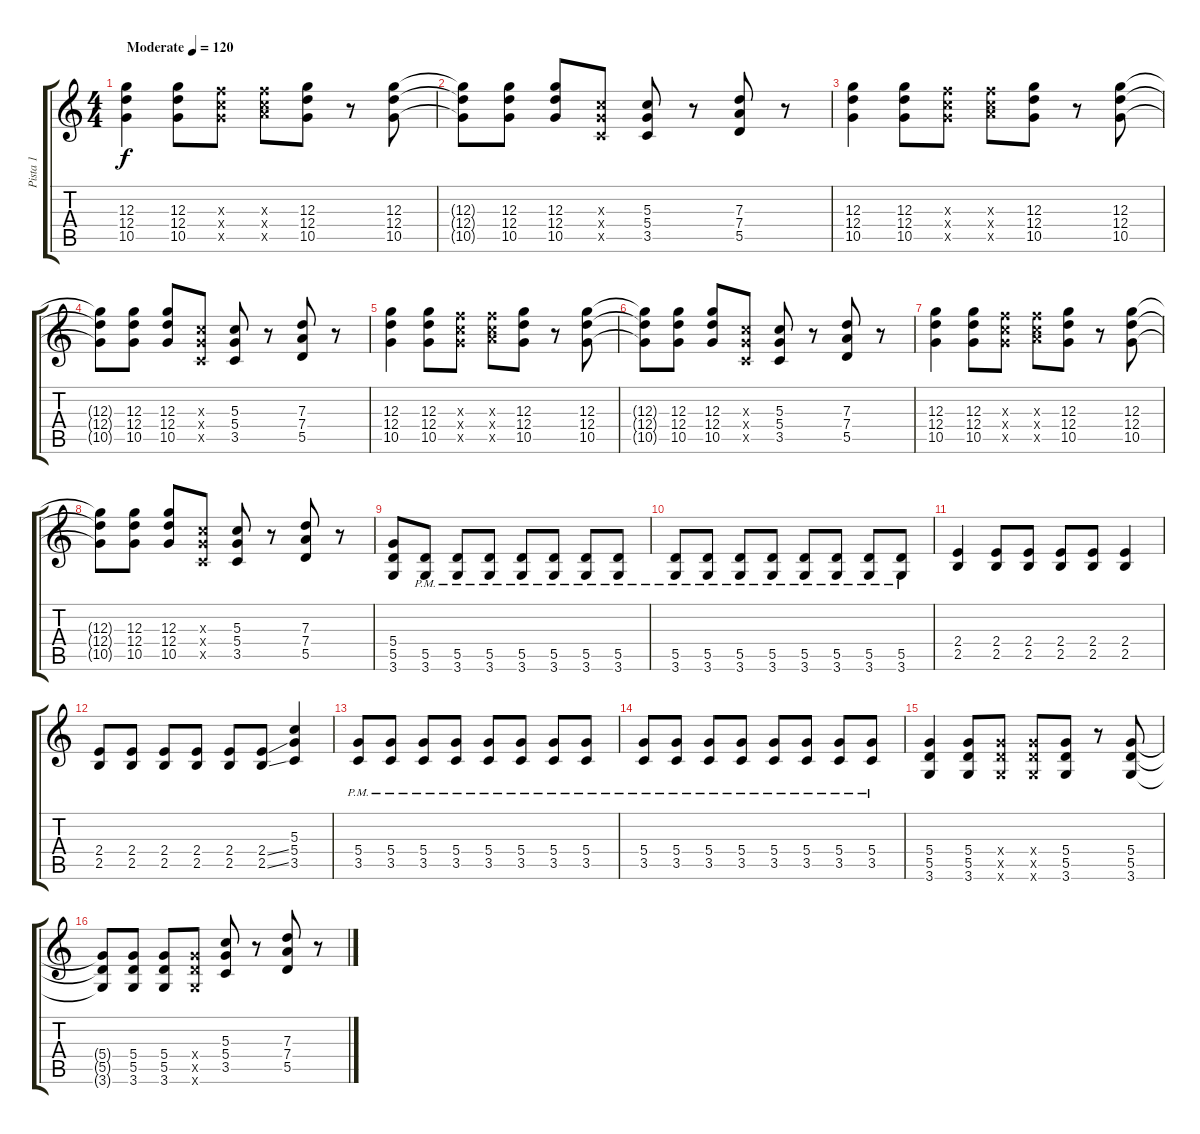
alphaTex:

\track ("Pista 1" "Pista 1") {instrument distortionguitar}
\staff {score tabs}
\tuning (E4 B3 G3 D3 A2 E2) {hide}
\ts (4 4)
\tempo (120 "Moderate")
\clef g2
\ks c
(12.3 12.4 10.5).4{dy f instrument distortionguitar} (12.3 12.4 10.5).8 (10.3{x} 10.4{x} 10.5{x}).8 (10.3{x} 10.4{x} 12.5{x}).8 (12.3 12.4 10.5).8 r.8 (12.3 12.4 10.5).8 |
(12.3{t} 12.4{t} 10.5{t}).8 (12.3 12.4 10.5).8 (12.3 12.4 10.5).8 (5.3{x} 5.4{x} 3.5{x}).8 (5.3 5.4 3.5).8 r.8 (7.3 7.4 5.5).8 r.8 |
(12.3 12.4 10.5).4 (12.3 12.4 10.5).8 (10.3{x} 10.4{x} 10.5{x}).8 (10.3{x} 10.4{x} 12.5{x}).8 (12.3 12.4 10.5).8 r.8 (12.3 12.4 10.5).8 |
(12.3{t} 12.4{t} 10.5{t}).8 (12.3 12.4 10.5).8 (12.3 12.4 10.5).8 (5.3{x} 5.4{x} 3.5{x}).8 (5.3 5.4 3.5).8 r.8 (7.3 7.4 5.5).8 r.8 |
(12.3 12.4 10.5).4 (12.3 12.4 10.5).8 (10.3{x} 10.4{x} 10.5{x}).8 (10.3{x} 10.4{x} 12.5{x}).8 (12.3 12.4 10.5).8 r.8 (12.3 12.4 10.5).8 |
(12.3{t} 12.4{t} 10.5{t}).8 (12.3 12.4 10.5).8 (12.3 12.4 10.5).8 (5.3{x} 5.4{x} 3.5{x}).8 (5.3 5.4 3.5).8 r.8 (7.3 7.4 5.5).8 r.8 |
(12.3 12.4 10.5).4 (12.3 12.4 10.5).8 (10.3{x} 10.4{x} 10.5{x}).8 (10.3{x} 10.4{x} 12.5{x}).8 (12.3 12.4 10.5).8 r.8 (12.3 12.4 10.5).8 |
(12.3{t} 12.4{t} 10.5{t}).8 (12.3 12.4 10.5).8 (12.3 12.4 10.5).8 (5.3{x} 5.4{x} 3.5{x}).8 (5.3 5.4 3.5).8 r.8 (7.3 7.4 5.5).8 r.8 |
(5.4 5.5 3.6).8 (5.5{pm} 3.6{pm}).8 (5.5{pm} 3.6{pm}).8 (5.5{pm} 3.6{pm}).8 (5.5{pm} 3.6{pm}).8 (5.5{pm} 3.6{pm}).8 (5.5{pm} 3.6{pm}).8 (5.5{pm} 3.6{pm}).8 |
(5.5{pm} 3.6{pm}).8 (5.5{pm} 3.6{pm}).8 (5.5{pm} 3.6{pm}).8 (5.5{pm} 3.6{pm}).8 (5.5{pm} 3.6{pm}).8 (5.5{pm} 3.6{pm}).8 (5.5{pm} 3.6{pm}).8 (5.5{pm} 3.6{pm}).8 |
(2.4 2.5).4 (2.4 2.5).8 (2.4 2.5).8 (2.4 2.5).8 (2.4 2.5).8 (2.4 2.5).4 |
(2.4 2.5).8 (2.4 2.5).8 (2.4 2.5).8 (2.4 2.5).8 (2.4 2.5).8 (2.4{ss} 2.5{ss}).8 (5.3 5.4 3.5).4 |
(5.4{pm} 3.5{pm}).8 (5.4{pm} 3.5{pm}).8 (5.4{pm} 3.5{pm}).8 (5.4{pm} 3.5{pm}).8 (5.4{pm} 3.5{pm}).8 (5.4{pm} 3.5{pm}).8 (5.4{pm} 3.5{pm}).8 (5.4{pm} 3.5{pm}).8 |
(5.4{pm} 3.5{pm}).8 (5.4{pm} 3.5{pm}).8 (5.4{pm} 3.5{pm}).8 (5.4{pm} 3.5{pm}).8 (5.4{pm} 3.5{pm}).8 (5.4{pm} 3.5{pm}).8 (5.4{pm} 3.5{pm}).8 (5.4{pm} 3.5{pm}).8 |
(5.4 5.5 3.6).4 (5.4 5.5 3.6).8 (5.4{x} 5.5{x} 3.6{x}).8 (5.4{x} 5.5{x} 3.6{x}).8 (5.4 5.5 3.6).8 r.8 (5.4 5.5 3.6).8 |
(5.4{t} 5.5{t} 3.6{t}).8 (5.4 5.5 3.6).8 (5.4 5.5 3.6).8 (5.4{x} 5.5{x} 3.6{x}).8 (5.3 5.4 3.5).8 r.8 (7.3 7.4 5.5).8 r.8
